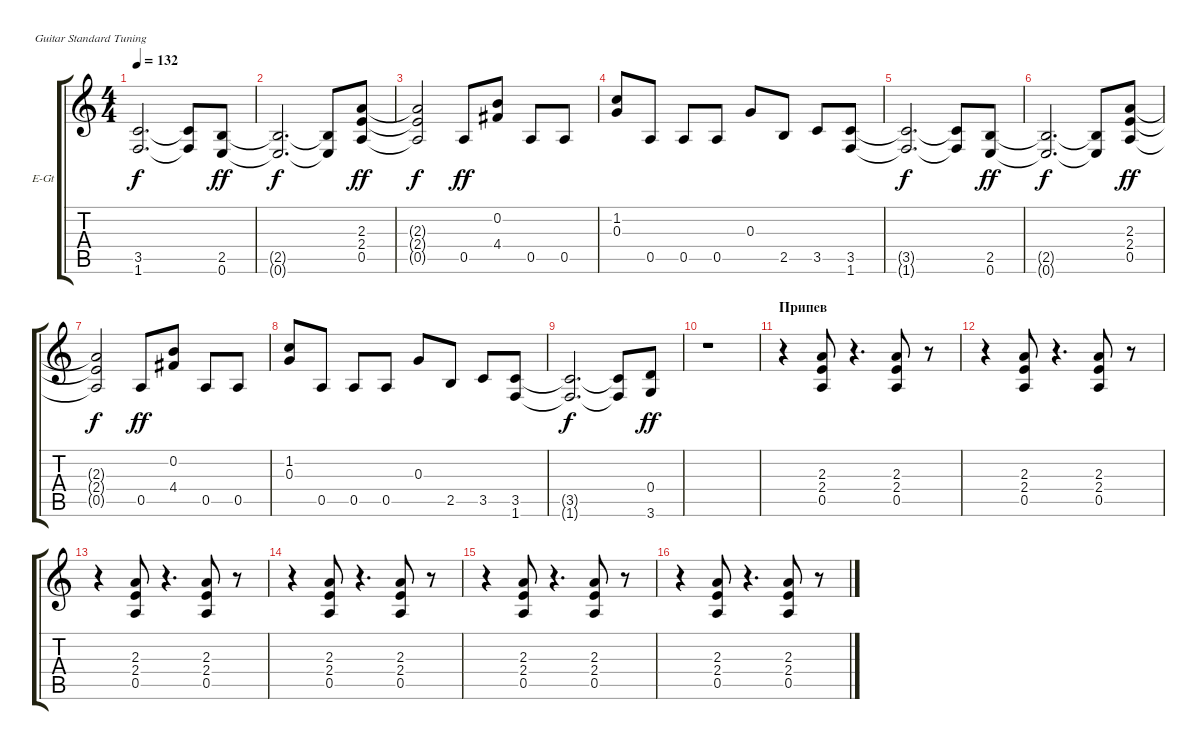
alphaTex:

\bracketExtendMode groupsimilarinstruments
\firstSystemTrackNameOrientation horizontal
\otherSystemsTrackNameOrientation horizontal
\track ("Владимир Холстинин" "E-Gt") {instrument overdrivenguitar}
\staff {score tabs}
\tuning (E4 B3 G3 D3 A2 E2)
\ts (4 4)
\tempo 132
\clef g2
\scale
0.333333
\ks c
(3.5{t} 1.6{t}).2{d dy f} (3.5{t} 1.6{t}).8 (2.5 0.6).8{dy ff} |
\scale
0.333333 (2.5{t} 0.6{t}).2{d dy f} (2.5{t} 0.6{t}).8 (2.3 2.4 0.5).8{dy ff} |
\scale
0.333333 (2.3{t} 2.4{t} 0.5{t}).2{dy f} 0.5.8{dy ff} (0.2 4.4).8 0.5.8 0.5.8 |
\scale
0.333333 (1.2 0.3).8 0.5.8 0.5.8 0.5.8 0.3.8 2.5.8 3.5.8 (3.5 1.6).8 |
\scale
0.333333 (3.5{t} 1.6{t}).2{d dy f} (3.5{t} 1.6{t}).8 (2.5 0.6).8{dy ff} |
\scale
0.333333 (2.5{t} 0.6{t}).2{d dy f} (2.5{t} 0.6{t}).8 (2.3 2.4 0.5).8{dy ff} |
\scale
0.333333 (2.3{t} 2.4{t} 0.5{t}).2{dy f} 0.5.8{dy ff} (0.2 4.4).8 0.5.8 0.5.8 |
\scale
0.333333 (1.2 0.3).8 0.5.8 0.5.8 0.5.8 0.3.8 2.5.8 3.5.8 (3.5 1.6).8 |
\scale
0.333333 (3.5{t} 1.6{t}).2{d dy f} (3.5{t} 1.6{t}).8 (0.4 3.6).8{dy ff} |
\scale
0.333333 r.1 |
\section ("" "Припев")
\scale
0.333333 r.4 (2.3 2.4 0.5).8 r.4{d} (2.3 2.4 0.5).8 r.8 |
\scale
0.333333 r.4 (2.3 2.4 0.5).8 r.4{d} (2.3 2.4 0.5).8 r.8 |
\scale
0.333333 r.4 (2.3 2.4 0.5).8 r.4{d} (2.3 2.4 0.5).8 r.8 |
\scale
0.333333 r.4 (2.3 2.4 0.5).8 r.4{d} (2.3 2.4 0.5).8 r.8 |
\scale
0.333333 r.4 (2.3 2.4 0.5).8 r.4{d} (2.3 2.4 0.5).8 r.8 |
\scale
0.333333 r.4 (2.3 2.4 0.5).8 r.4{d} (2.3 2.4 0.5).8 r.8
